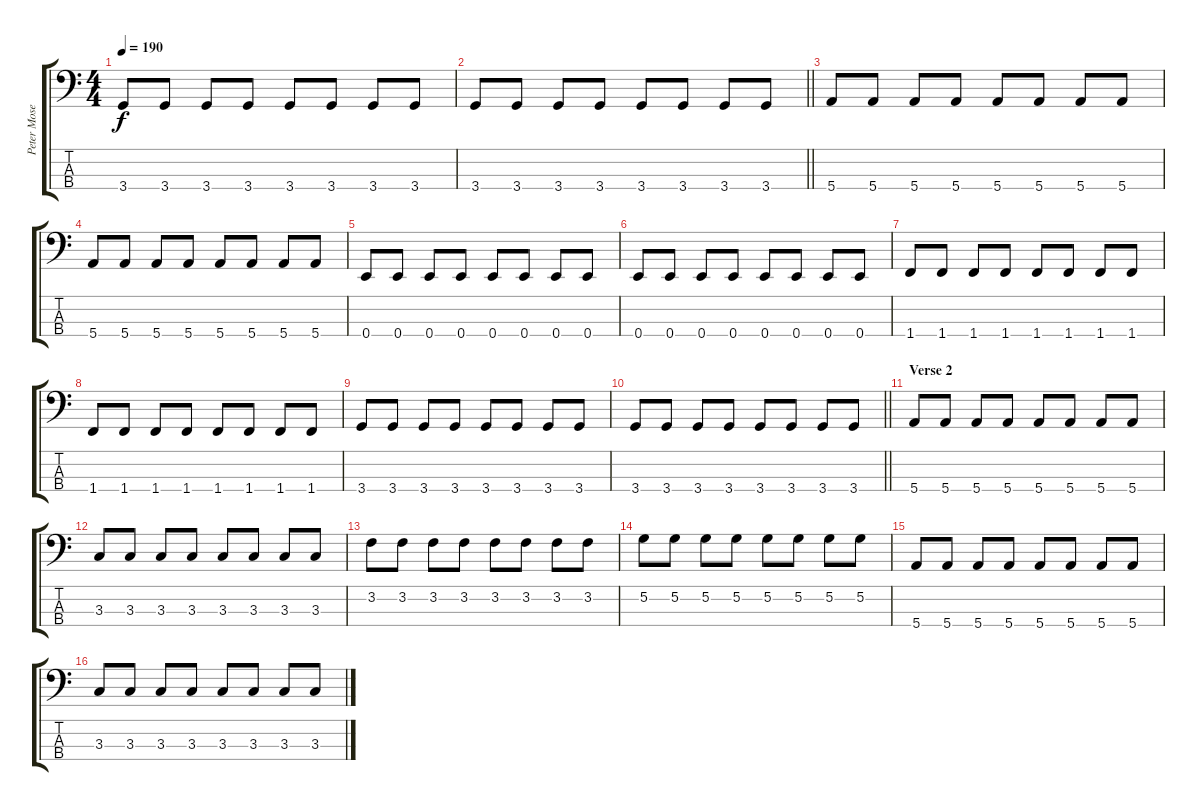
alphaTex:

\track ("Peter Mosely" "Peter Mose") {instrument electricbassfinger}
\staff {score tabs}
\tuning (G2 D2 A1 E1) {hide}
\ts (4 4)
\tempo 190
\clef f4
\ks c
3.4.8{dy f} 3.4.8 3.4.8 3.4.8 3.4.8 3.4.8 3.4.8 3.4.8 |
\barLineRight lightlight
3.4.8 3.4.8 3.4.8 3.4.8 3.4.8 3.4.8 3.4.8 3.4.8 |
5.4.8 5.4.8 5.4.8 5.4.8 5.4.8 5.4.8 5.4.8 5.4.8 |
5.4.8 5.4.8 5.4.8 5.4.8 5.4.8 5.4.8 5.4.8 5.4.8 |
0.4.8 0.4.8 0.4.8 0.4.8 0.4.8 0.4.8 0.4.8 0.4.8 |
0.4.8 0.4.8 0.4.8 0.4.8 0.4.8 0.4.8 0.4.8 0.4.8 |
1.4.8 1.4.8 1.4.8 1.4.8 1.4.8 1.4.8 1.4.8 1.4.8 |
1.4.8 1.4.8 1.4.8 1.4.8 1.4.8 1.4.8 1.4.8 1.4.8 |
3.4.8 3.4.8 3.4.8 3.4.8 3.4.8 3.4.8 3.4.8 3.4.8 |
\barLineRight lightlight
3.4.8 3.4.8 3.4.8 3.4.8 3.4.8 3.4.8 3.4.8 3.4.8 |
\section ("" "Verse 2")
5.4.8 5.4.8 5.4.8 5.4.8 5.4.8 5.4.8 5.4.8 5.4.8 |
3.3.8 3.3.8 3.3.8 3.3.8 3.3.8 3.3.8 3.3.8 3.3.8 |
3.2.8 3.2.8 3.2.8 3.2.8 3.2.8 3.2.8 3.2.8 3.2.8 |
5.2.8 5.2.8 5.2.8 5.2.8 5.2.8 5.2.8 5.2.8 5.2.8 |
5.4.8 5.4.8 5.4.8 5.4.8 5.4.8 5.4.8 5.4.8 5.4.8 |
3.3.8 3.3.8 3.3.8 3.3.8 3.3.8 3.3.8 3.3.8 3.3.8
